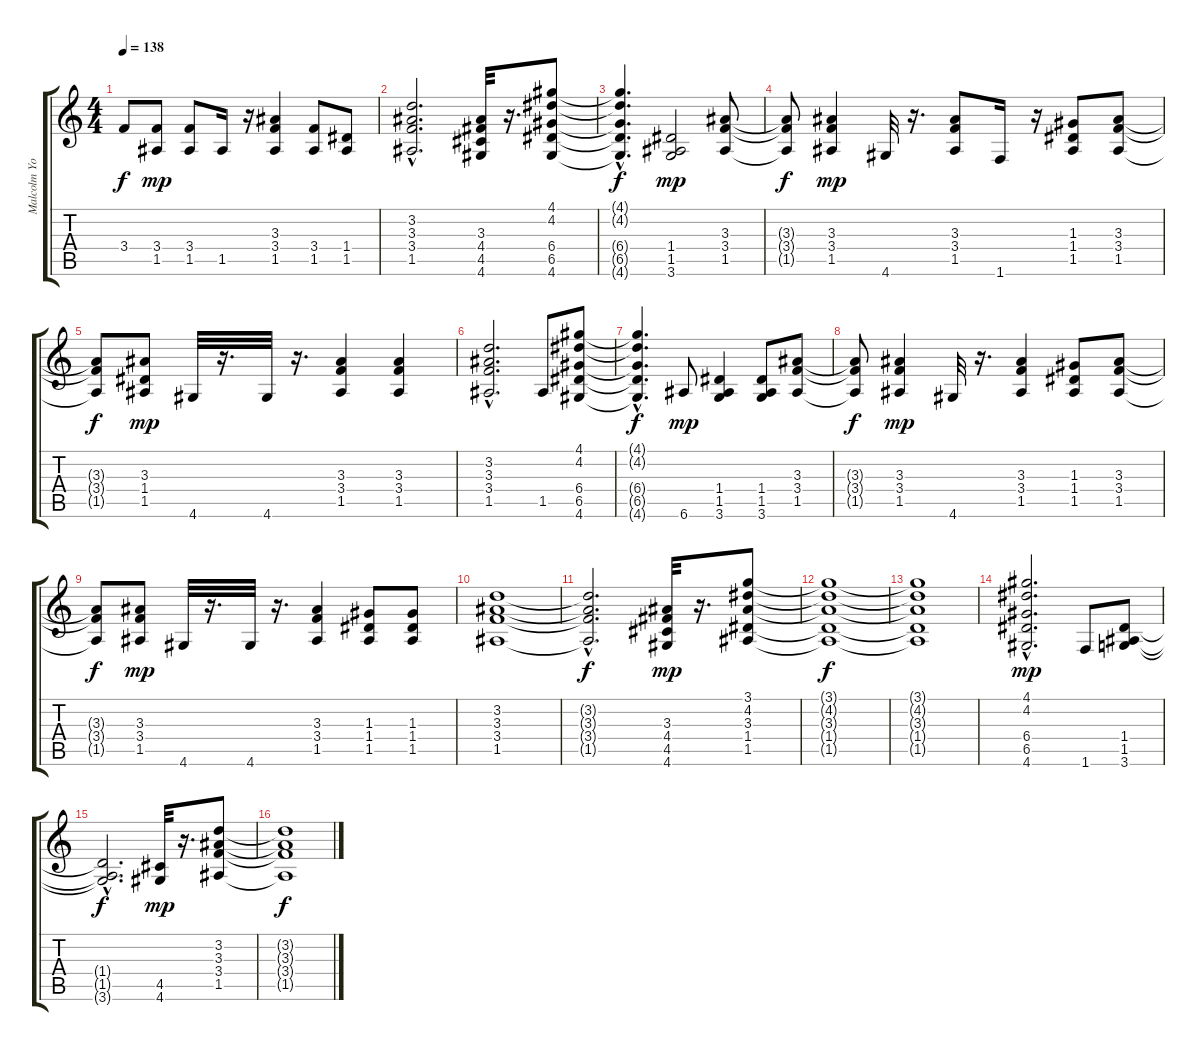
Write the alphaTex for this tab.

\track ("Malcolm Young" "Malcolm Yo") {instrument distortionguitar}
\staff {score tabs}
\tuning (E4 B3 G3 D3 A2 E2) {hide}
\ts (4 4)
\tempo 138
\clef g2
\ks c
3.4{t}.8{dy f} (3.4 1.5).8{dy mp} (3.4 1.5).8 1.5.16 r.16 (3.3 3.4 1.5).4 (3.4 1.5).8 (1.4 1.5).8 |
(3.2{hac} 3.3{hac} 3.4{hac} 1.5{hac}).2{d} (3.3 4.4 4.5 4.6).32 r.16{d} (4.1 4.2 6.4 6.5 4.6).8 |
(4.1{hac t} 4.2{hac t} 6.4{hac t} 6.5{hac t} 4.6{hac t}).4{d dy f} (1.4 1.5 3.6).2{dy mp} (3.3 3.4 1.5).8 |
(3.3{t} 3.4{t} 1.5{t}).8{dy f} (3.3 3.4 1.5).4{dy mp} 4.6.32 r.16{d} (3.3 3.4 1.5).8 1.6.16 r.16 (1.3 1.4 1.5).8 (3.3 3.4 1.5).8 |
(3.3{t} 3.4{t} 1.5{t}).8{dy f} (3.3 1.4 1.5).8{dy mp} 4.6.32 r.16{d} 4.6.32 r.16{d} (3.3 3.4 1.5).4 (3.3 3.4 1.5).4 |
(3.2{hac} 3.3{hac} 3.4{hac} 1.5{hac}).2{d} 1.5.8 (4.1 4.2 6.4 6.5 4.6).8 |
(4.1{hac t} 4.2{hac t} 6.4{hac t} 6.5{hac t} 4.6{hac t}).4{d dy f} 6.6.8{dy mp} (1.4 1.5 3.6).4 (1.4 1.5 3.6).8 (3.3 3.4 1.5).8 |
(3.3{t} 3.4{t} 1.5{t}).8{dy f} (3.3 3.4 1.5).4{dy mp} 4.6.32 r.16{d} (3.3 3.4 1.5).4 (1.3 1.4 1.5).8 (3.3 3.4 1.5).8 |
(3.3{t} 3.4{t} 1.5{t}).8{dy f} (3.3 3.4 1.5).8{dy mp} 4.6.32 r.16{d} 4.6.32 r.16{d} (3.3 3.4 1.5).4 (1.3 1.4 1.5).8 (1.3 1.4 1.5).8 |
(3.2 3.3 3.4 1.5).1 |
(3.2{hac t} 3.3{hac t} 3.4{hac t} 1.5{hac t}).2{d dy f} (3.3 4.4 4.5 4.6).32{dy mp} r.16{d} (3.1 4.2 3.3 1.4 1.5).8 |
(3.1{t} 4.2{t} 3.3{t} 1.4{t} 1.5{t}).1{dy f} |
(3.1{t} 4.2{t} 3.3{t} 1.4{t} 1.5{t}).1 |
(4.1{hac} 4.2{hac} 6.4{hac} 6.5{hac} 4.6{hac}).2{d dy mp} 1.6.8 (1.4 1.5 3.6).8 |
(1.4{hac t} 1.5{hac t} 3.6{hac t}).2{d dy f} (4.5 4.6).32{dy mp} r.16{d} (3.2 3.3 3.4 1.5).8 |
(3.2{t} 3.3{t} 3.4{t} 1.5{t}).1{dy f}
